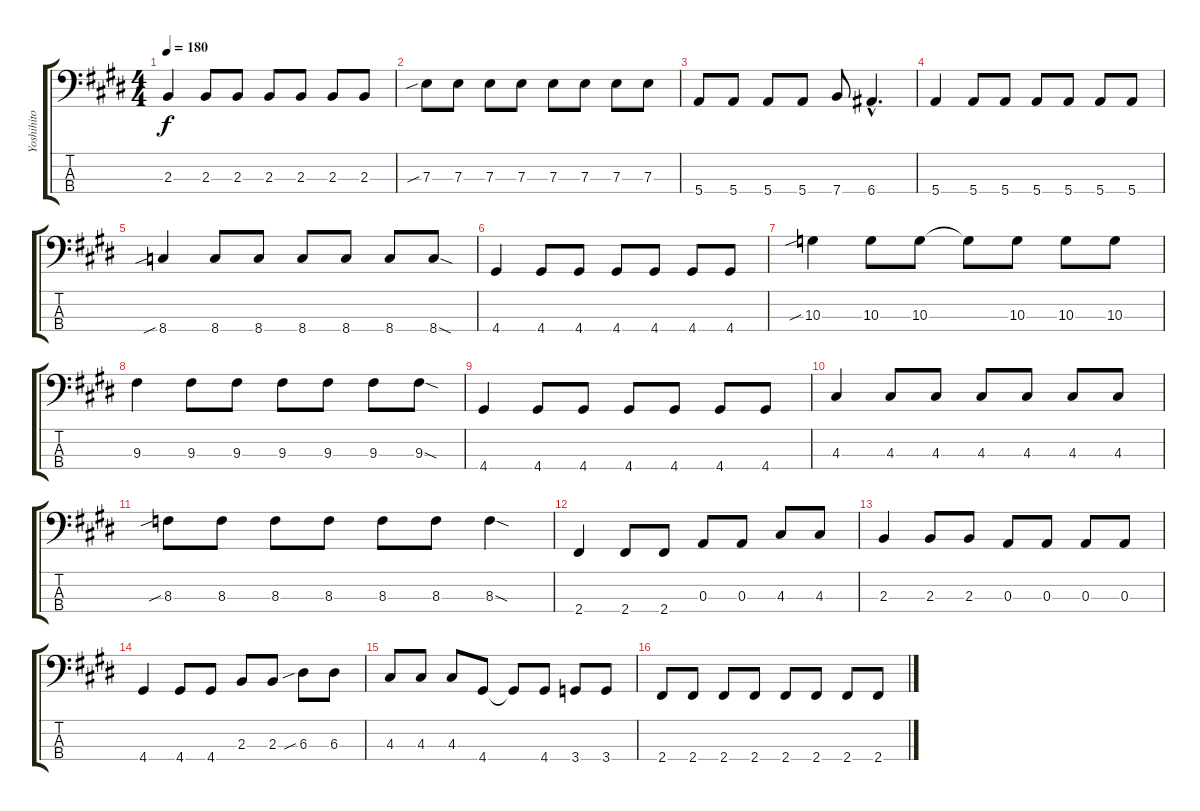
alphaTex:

\track ("Yoshihito Onda" "Yoshihito ") {instrument electricbasspick}
\staff {score tabs}
\tuning (G2 D2 A1 E1) {hide}
\ts (4 4)
\tempo 180
\clef f4
\ks e
2.3.4{dy f} 2.3.8 2.3.8 2.3.8 2.3.8 2.3.8 2.3.8 |
7.3{sib}.8 7.3.8 7.3.8 7.3.8 7.3.8 7.3.8 7.3.8 7.3.8 |
5.4.8 5.4.8 5.4.8 5.4.8 7.4.8 6.4{hac}.4{d} |
5.4.4 5.4.8 5.4.8 5.4.8 5.4.8 5.4.8 5.4.8 |
8.4{sib}.4 8.4.8 8.4.8 8.4.8 8.4.8 8.4.8 8.4{sod}.8 |
4.4.4 4.4.8 4.4.8 4.4.8 4.4.8 4.4.8 4.4.8 |
10.3{sib}.4 10.3.8 10.3.8 10.3{t}.8 10.3.8 10.3.8 10.3.8 |
9.3.4 9.3.8 9.3.8 9.3.8 9.3.8 9.3.8 9.3{sod}.8 |
4.4.4 4.4.8 4.4.8 4.4.8 4.4.8 4.4.8 4.4.8 |
4.3.4 4.3.8 4.3.8 4.3.8 4.3.8 4.3.8 4.3.8 |
8.3{sib}.8 8.3.8 8.3.8 8.3.8 8.3.8 8.3.8 8.3{sod}.4 |
2.4.4 2.4.8 2.4.8 0.3.8 0.3.8 4.3.8 4.3.8 |
2.3.4 2.3.8 2.3.8 0.3.8 0.3.8 0.3.8 0.3.8 |
4.4.4 4.4.8 4.4.8 2.3.8 2.3.8 6.3{sib}.8 6.3.8 |
4.3.8 4.3.8 4.3.8 4.4.8 4.4{t}.8 4.4.8 3.4.8 3.4.8 |
2.4.8 2.4.8 2.4.8 2.4.8 2.4.8 2.4.8 2.4.8 2.4.8
